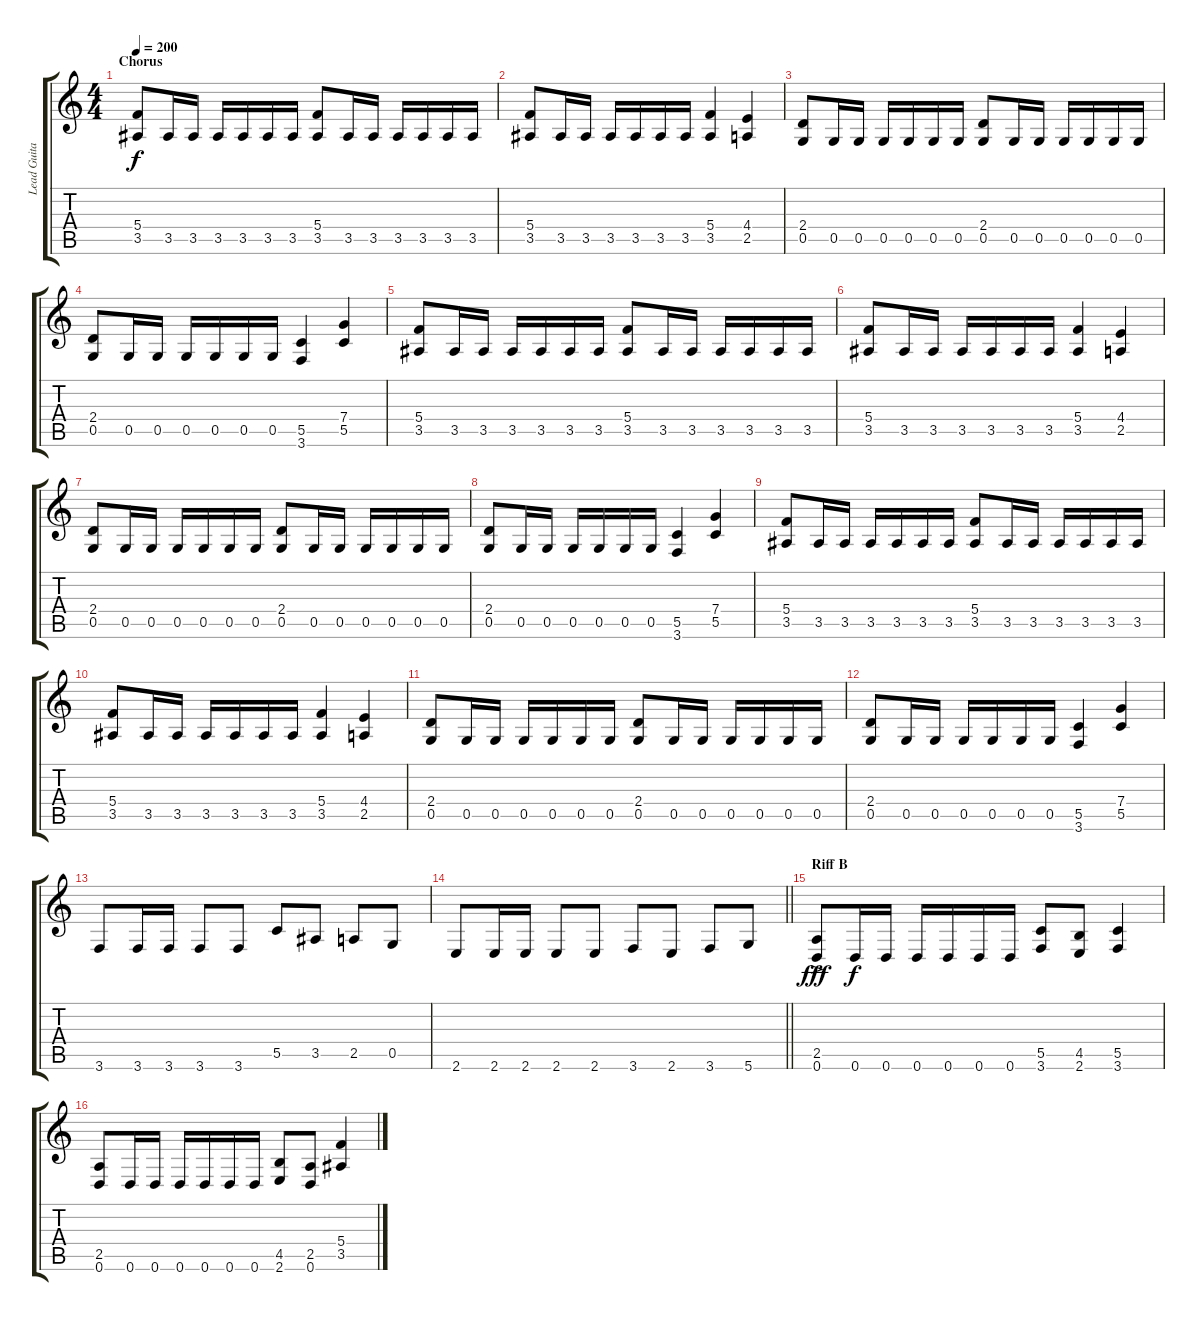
\track ("Lead Guitar (Sami)" "Lead Guita") {instrument distortionguitar}
\staff {score tabs}
\tuning (D4 A3 F3 C3 G2 D2) {hide}
\ts (4 4)
\section ("" "Chorus")
\tempo 200
\clef g2
\ks c
(5.4 3.5).8{dy f} 3.5.16 3.5.16 3.5.16 3.5.16 3.5.16 3.5.16 (5.4 3.5).8 3.5.16 3.5.16 3.5.16 3.5.16 3.5.16 3.5.16 |
(5.4 3.5).8 3.5.16 3.5.16 3.5.16 3.5.16 3.5.16 3.5.16 (5.4 3.5).4 (4.4 2.5).4 |
(2.4 0.5).8 0.5.16 0.5.16 0.5.16 0.5.16 0.5.16 0.5.16 (2.4 0.5).8 0.5.16 0.5.16 0.5.16 0.5.16 0.5.16 0.5.16 |
(2.4 0.5).8 0.5.16 0.5.16 0.5.16 0.5.16 0.5.16 0.5.16 (5.5 3.6).4 (7.4 5.5).4 |
(5.4 3.5).8 3.5.16 3.5.16 3.5.16 3.5.16 3.5.16 3.5.16 (5.4 3.5).8 3.5.16 3.5.16 3.5.16 3.5.16 3.5.16 3.5.16 |
(5.4 3.5).8 3.5.16 3.5.16 3.5.16 3.5.16 3.5.16 3.5.16 (5.4 3.5).4 (4.4 2.5).4 |
(2.4 0.5).8 0.5.16 0.5.16 0.5.16 0.5.16 0.5.16 0.5.16 (2.4 0.5).8 0.5.16 0.5.16 0.5.16 0.5.16 0.5.16 0.5.16 |
(2.4 0.5).8 0.5.16 0.5.16 0.5.16 0.5.16 0.5.16 0.5.16 (5.5 3.6).4 (7.4 5.5).4 |
(5.4 3.5).8 3.5.16 3.5.16 3.5.16 3.5.16 3.5.16 3.5.16 (5.4 3.5).8 3.5.16 3.5.16 3.5.16 3.5.16 3.5.16 3.5.16 |
(5.4 3.5).8 3.5.16 3.5.16 3.5.16 3.5.16 3.5.16 3.5.16 (5.4 3.5).4 (4.4 2.5).4 |
(2.4 0.5).8 0.5.16 0.5.16 0.5.16 0.5.16 0.5.16 0.5.16 (2.4 0.5).8 0.5.16 0.5.16 0.5.16 0.5.16 0.5.16 0.5.16 |
(2.4 0.5).8 0.5.16 0.5.16 0.5.16 0.5.16 0.5.16 0.5.16 (5.5 3.6).4 (7.4 5.5).4 |
3.6.8 3.6.16 3.6.16 3.6.8 3.6.8 5.5.8 3.5.8 2.5.8 0.5.8 |
\barLineRight lightlight
2.6.8 2.6.16 2.6.16 2.6.8 2.6.8 3.6.8 2.6.8 3.6.8 5.6.8 |
\section ("" "Riff B")
(2.5 0.6{ac}).8{dy fff} 0.6.16{dy f} 0.6.16 0.6.16 0.6.16 0.6.16 0.6.16 (5.5 3.6).8 (4.5 2.6).8 (5.5 3.6).4 |
(2.5 0.6).8 0.6.16 0.6.16 0.6.16 0.6.16 0.6.16 0.6.16 (4.5 2.6).8 (2.5 0.6).8 (5.4 3.5).4
